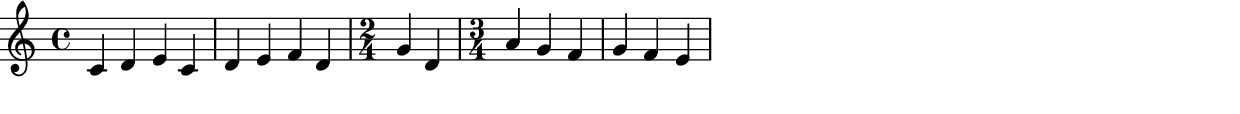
\include "lilypond-book-preamble.ly"
\paper {
  #(define dump-extents #t)

  indent = 0\mm
  line-width = 210\mm - 2.0 * 0.4\in
  ragged-right = ##t
  force-assignment = #""
  line-width = #(- line-width (* mm  3.000000))
}
\header {
  title = ""
  composer = ""
}
\layout {
}

<<
    \new Staff {   \set Staff.instrumentName = "" \set Staff.shortInstrumentName = "" \time 4/4 \clef treble {   c'4 d'4 e'4 c'4
                                                                                                             } d'4 e'4 f'4 d'4 \time 2/4 g'4 d'4 \time 3/4 a'4 g'4 f'4 g'4 f'4 e'4
               }
>>